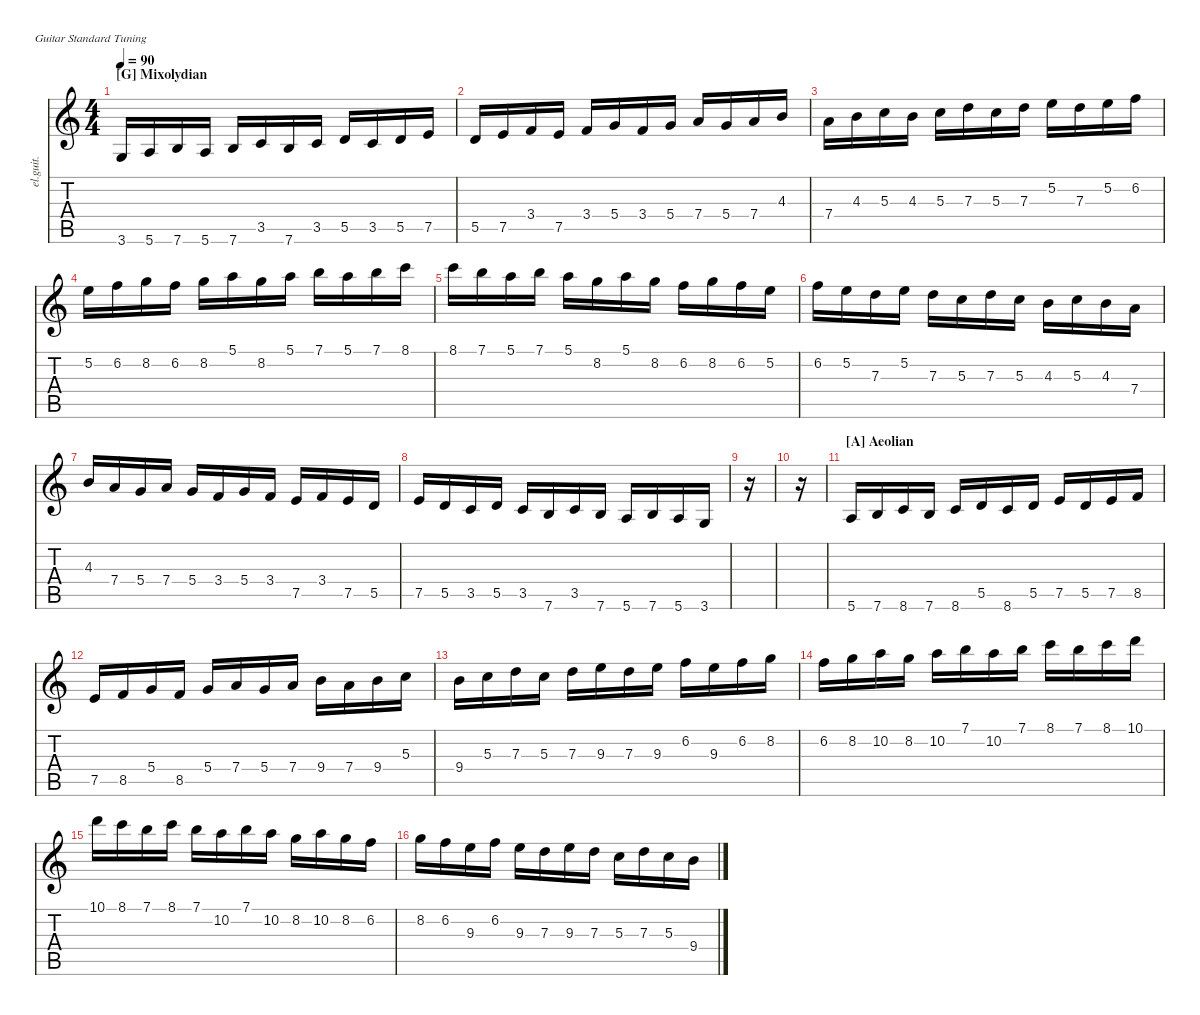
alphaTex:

\defaultSystemsLayout 4
\hideDynamics
\bracketExtendMode nobrackets
\track ("Clean Guitar" "el.guit.") {instrument electricguitarclean}
\staff {score tabs}
\tuning (E4 B3 G3 D3 A2 E2)
\ts (4 4)
\section ("G" "Mixolydian")
\tempo 90
\clef g2
\ks c
3.6.16{dy mf beam Up} 5.6.16{beam Up} 7.6.16{beam Up} 5.6.16{beam Up} 7.6.16{beam Up} 3.5.16{beam Up} 7.6.16{beam Up} 3.5.16{beam Up} 5.5.16{beam Up} 3.5.16{beam Up} 5.5.16{beam Up} 7.5.16{beam Up} |
5.5.16{beam Up} 7.5.16{beam Up} 3.4.16{beam Up} 7.5.16{beam Up} 3.4.16{beam Up} 5.4.16{beam Up} 3.4.16{beam Up} 5.4.16{beam Up} 7.4.16{beam Up} 5.4.16{beam Up} 7.4.16{beam Up} 4.3.16{beam Up} |
7.4.16{beam Down} 4.3.16{beam Down} 5.3.16{beam Down} 4.3.16{beam Down} 5.3.16{beam Down} 7.3.16{beam Down} 5.3.16{beam Down} 7.3.16{beam Down} 5.2.16{beam Down} 7.3.16{beam Down} 5.2.16{beam Down} 6.2.16{beam Down} |
5.2.16{beam Down} 6.2.16{beam Down} 8.2.16{beam Down} 6.2.16{beam Down} 8.2.16{beam Down} 5.1.16{beam Down} 8.2.16{beam Down} 5.1.16{beam Down} 7.1.16{beam Down} 5.1.16{beam Down} 7.1.16{beam Down} 8.1.16{beam Down} |
8.1.16{beam Down} 7.1.16{beam Down} 5.1.16{beam Down} 7.1.16{beam Down} 5.1.16{beam Down} 8.2.16{beam Down} 5.1.16{beam Down} 8.2.16{beam Down} 6.2.16{beam Down} 8.2.16{beam Down} 6.2.16{beam Down} 5.2.16{beam Down} |
6.2.16{beam Down} 5.2.16{beam Down} 7.3.16{beam Down} 5.2.16{beam Down} 7.3.16{beam Down} 5.3.16{beam Down} 7.3.16{beam Down} 5.3.16{beam Down} 4.3.16{beam Down} 5.3.16{beam Down} 4.3.16{beam Down} 7.4.16{beam Down} |
4.3.16{beam Up} 7.4.16{beam Up} 5.4.16{beam Up} 7.4.16{beam Up} 5.4.16{beam Up} 3.4.16{beam Up} 5.4.16{beam Up} 3.4.16{beam Up} 7.5.16{beam Up} 3.4.16{beam Up} 7.5.16{beam Up} 5.5.16{beam Up} |
7.5.16{beam Up} 5.5.16{beam Up} 3.5.16{beam Up} 5.5.16{beam Up} 3.5.16{beam Up} 7.6.16{beam Up} 3.5.16{beam Up} 7.6.16{beam Up} 5.6.16{beam Up} 7.6.16{beam Up} 5.6.16{beam Up} 3.6.16{beam Up} |
r.16{beam Down} |
r.16{beam Down} |
\section ("A" "Aeolian")
5.6.16{beam Up} 7.6.16{beam Up} 8.6.16{beam Up} 7.6.16{beam Up} 8.6.16{beam Up} 5.5.16{beam Up} 8.6.16{beam Up} 5.5.16{beam Up} 7.5.16{beam Up} 5.5.16{beam Up} 7.5.16{beam Up} 8.5.16{beam Up} |
7.5.16{beam Up} 8.5.16{beam Up} 5.4.16{beam Up} 8.5.16{beam Up} 5.4.16{beam Up} 7.4.16{beam Up} 5.4.16{beam Up} 7.4.16{beam Up} 9.4.16{beam Down} 7.4.16{beam Down} 9.4.16{beam Down} 5.3.16{beam Down} |
9.4.16{beam Down} 5.3.16{beam Down} 7.3.16{beam Down} 5.3.16{beam Down} 7.3.16{beam Down} 9.3.16{beam Down} 7.3.16{beam Down} 9.3.16{beam Down} 6.2.16{beam Down} 9.3.16{beam Down} 6.2.16{beam Down} 8.2.16{beam Down} |
6.2.16{beam Down} 8.2.16{beam Down} 10.2.16{beam Down} 8.2.16{beam Down} 10.2.16{beam Down} 7.1.16{beam Down} 10.2.16{beam Down} 7.1.16{beam Down} 8.1.16{beam Down} 7.1.16{beam Down} 8.1.16{beam Down} 10.1.16{beam Down} |
10.1.16{beam Down} 8.1.16{beam Down} 7.1.16{beam Down} 8.1.16{beam Down} 7.1.16{beam Down} 10.2.16{beam Down} 7.1.16{beam Down} 10.2.16{beam Down} 8.2.16{beam Down} 10.2.16{beam Down} 8.2.16{beam Down} 6.2.16{beam Down} |
8.2.16{beam Down} 6.2.16{beam Down} 9.3.16{beam Down} 6.2.16{beam Down} 9.3.16{beam Down} 7.3.16{beam Down} 9.3.16{beam Down} 7.3.16{beam Down} 5.3.16{beam Down} 7.3.16{beam Down} 5.3.16{beam Down} 9.4.16{beam Down}
